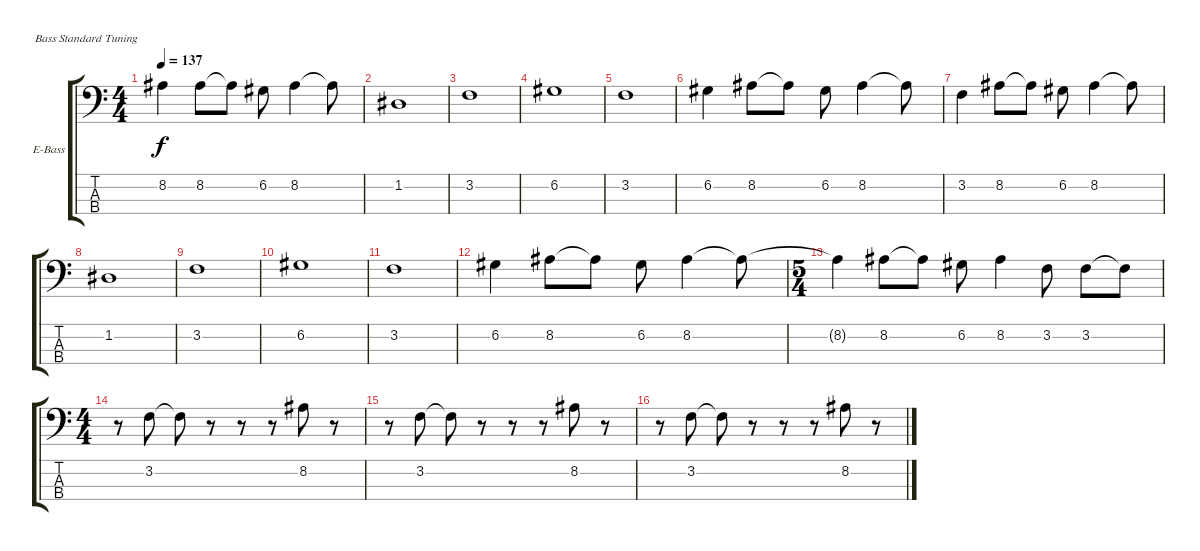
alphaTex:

\defaultSystemsLayout 4
\bracketExtendMode groupsimilarinstruments
\firstSystemTrackNameOrientation horizontal
\otherSystemsTrackNameOrientation horizontal
\track ("Andreoli Bass" "E-Bass") {instrument electricbassfinger}
\staff {score tabs}
\tuning (G2 D2 A1 E1)
\ts (4 4)
\tempo 137
\clef f4
\ks c
8.2{t}.4{dy f} 8.2.8 8.2{t}.8 6.2.8 8.2.4 8.2{t}.8 |
1.2.1 |
3.2.1 |
6.2.1 |
3.2.1 |
\scale
0.407484 6.2.4 8.2.8 8.2{t}.8 6.2.8 8.2.4 8.2{t}.8 |
\scale
0.338877 3.2.4 8.2.8 8.2{t}.8 6.2.8 8.2.4 8.2{t}.8 |
\scale
0.126819 1.2.1 |
\scale
0.126819 3.2.1 |
6.2.1 |
3.2.1 |
6.2.4 8.2.8 8.2{t}.8 6.2.8 8.2.4 8.2{t}.8 |
\ts (5 4)
8.2{t}.4 8.2.8 8.2{t}.8 6.2.8 8.2.4 3.2.8 3.2.8 3.2{t}.8 |
\ts (4 4)
r.8 3.2.8 3.2{t}.8 r.8 r.8 r.8 8.2.8 r.8 |
r.8 3.2.8 3.2{t}.8 r.8 r.8 r.8 8.2.8 r.8 |
r.8 3.2.8 3.2{t}.8 r.8 r.8 r.8 8.2.8 r.8
